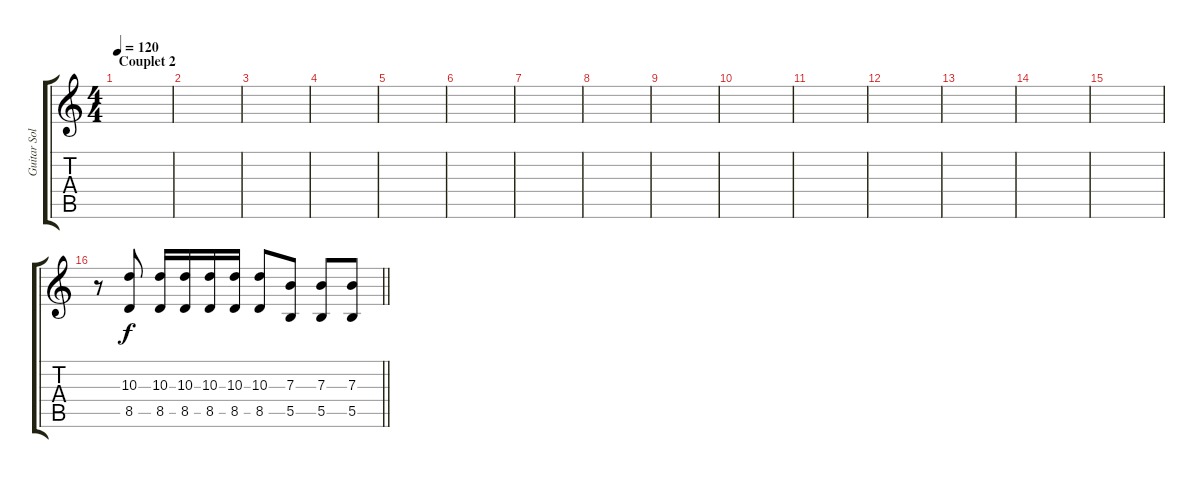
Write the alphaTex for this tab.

\track ("Guitar Solo" "Guitar Sol") {instrument distortionguitar}
\staff {score tabs}
\tuning (Db4 Ab3 E3 B2 Gb2 B1) {hide}
\ts (4 4)
\section ("" "Couplet 2")
\tempo 120
\clef g2
\ks c
|
|
|
|
|
|
|
|
|
|
|
|
|
|
|
\barLineRight lightlight
r.8 (10.3 8.5).8 (10.3 8.5).16 (10.3 8.5).16 (10.3 8.5).16 (10.3 8.5).16 (10.3 8.5).8 (7.3 5.5).8 (7.3 5.5).8 (7.3 5.5).8
